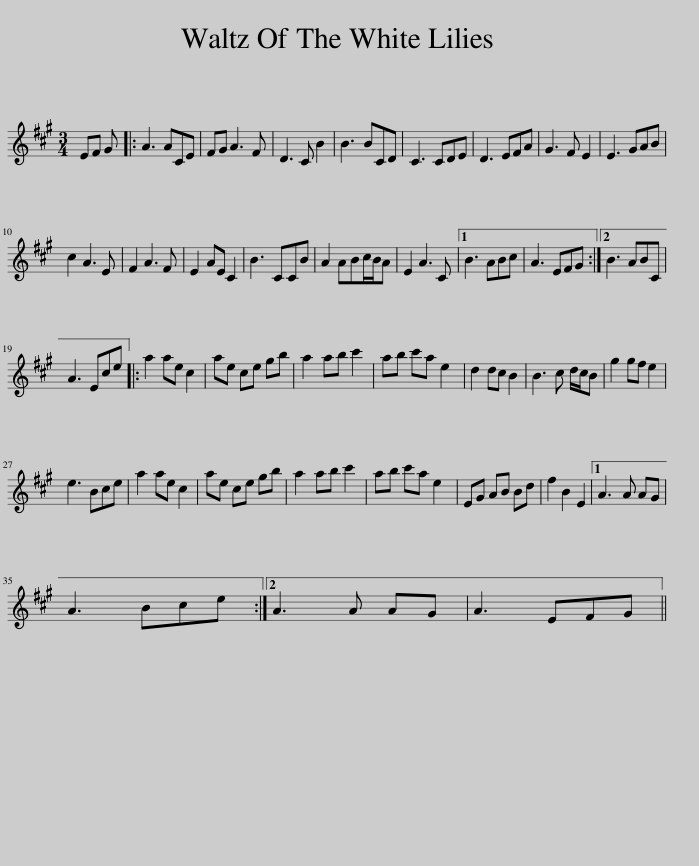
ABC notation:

X:1
L:1/8
M:3/4
I:linebreak $
K:A
V:1 treble
V:1
 EF G |: A3 ACE | FG A3 F | D3 C B2 | B3 BCD | %5
 C3 CDE | D3 EFA | G3 F E2 | E3 GAB |$ c2 A3 E | %10
 F2 A3 F | E2 AE C2 | B3 CCB | A2 ABc/B/A | E2 A3 C |1 %15
 B3 ABc | A3 EFG :|2 B3 ABC |$ A3 Ece |: a2 ae c2 | %20
 ae ce gb | a2 ab c'2 | ab c'a e2 | d2 dc B2 | B3 c d/c/B | %25
 g2 gf e2 |$ e3 Bce | a2 ae c2 | ae ce gb | a2 ab c'2 | %30
 ab c'a e2 | EG AB Bd | f2 B2 E2 |1 A3 A AG |$ A3 Bce :|2 %35
 A3 A AG | A3 EFG || %37
